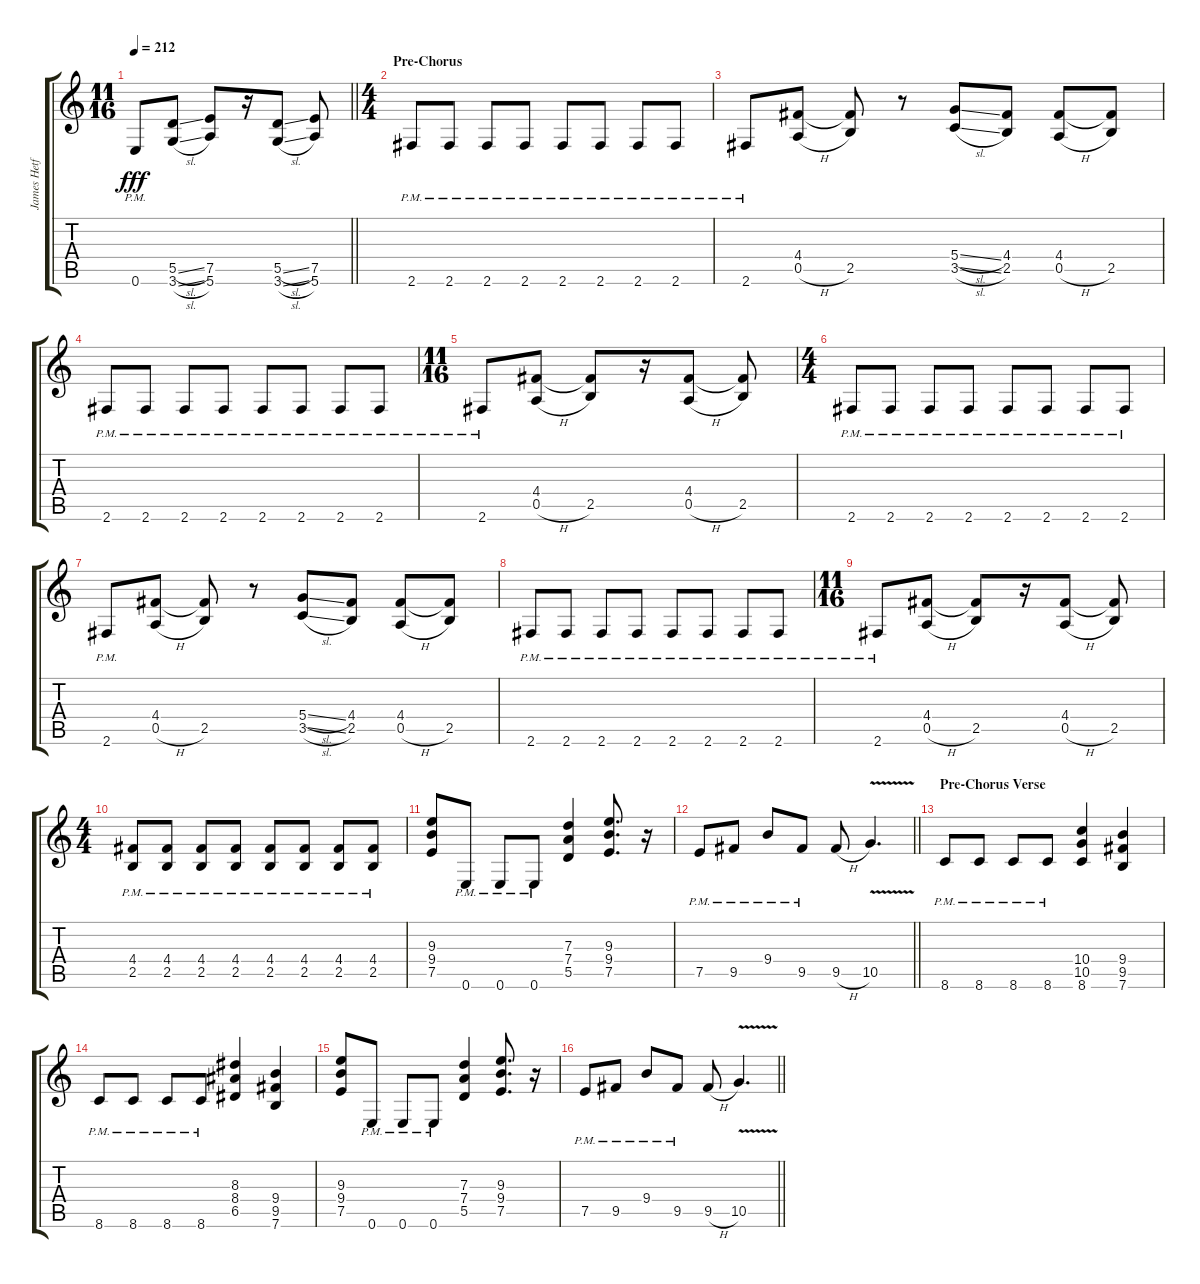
\track ("James Hetfield" "James Hetf") {instrument distortionguitar}
\staff {score tabs}
\tuning (E4 B3 G3 D3 A2 E2) {hide}
\ts (11 16)
\tempo 212
\clef g2
\barLineRight lightlight
\ks c
0.6{pm}.8{dy fff} (5.5{sl} 3.6{sl}).8 (7.5 5.6).8 r.16 (5.5{sl} 3.6{sl}).8 (7.5 5.6).8 |
\ts (4 4)
\section ("" "Pre-Chorus")
2.6{pm}.8 2.6{pm}.8 2.6{pm}.8 2.6{pm}.8 2.6{pm}.8 2.6{pm}.8 2.6{pm}.8 2.6{pm}.8 |
2.6{pm}.8 (4.4 0.5{h}).8 (4.4{t} 2.5).8 r.8 (5.4{sl} 3.5{sl}).8 (4.4 2.5).8 (4.4 0.5{h}).8 (4.4{t} 2.5).8 |
2.6{pm}.8 2.6{pm}.8 2.6{pm}.8 2.6{pm}.8 2.6{pm}.8 2.6{pm}.8 2.6{pm}.8 2.6{pm}.8 |
\ts (11 16)
2.6{pm}.8 (4.4 0.5{h}).8 (4.4{t} 2.5).8 r.16 (4.4 0.5{h}).8 (4.4{t} 2.5).8 |
\ts (4 4)
2.6{pm}.8 2.6{pm}.8 2.6{pm}.8 2.6{pm}.8 2.6{pm}.8 2.6{pm}.8 2.6{pm}.8 2.6{pm}.8 |
2.6{pm}.8 (4.4 0.5{h}).8 (4.4{t} 2.5).8 r.8 (5.4{sl} 3.5{sl}).8 (4.4 2.5).8 (4.4 0.5{h}).8 (4.4{t} 2.5).8 |
2.6{pm}.8 2.6{pm}.8 2.6{pm}.8 2.6{pm}.8 2.6{pm}.8 2.6{pm}.8 2.6{pm}.8 2.6{pm}.8 |
\ts (11 16)
2.6{pm}.8 (4.4 0.5{h}).8 (4.4{t} 2.5).8 r.16 (4.4 0.5{h}).8 (4.4{t} 2.5).8 |
\ts (4 4)
(4.4{pm} 2.5{pm}).8 (4.4{pm} 2.5{pm}).8 (4.4{pm} 2.5{pm}).8 (4.4{pm} 2.5{pm}).8 (4.4{pm} 2.5{pm}).8 (4.4{pm} 2.5{pm}).8 (4.4{pm} 2.5{pm}).8 (4.4{pm} 2.5{pm}).8 |
(9.3 9.4 7.5).8 0.6{pm}.8 0.6{pm}.8 0.6{pm}.8 (7.3 7.4 5.5).4 (9.3 9.4 7.5).8{d} r.16 |
\barLineRight lightlight
7.5{pm}.8 9.5{pm}.8 9.4{pm}.8 9.5{pm}.8 9.5{h}.8 10.5{v}.4{d} |
\section ("" "Pre-Chorus Verse")
8.6{pm}.8 8.6{pm}.8 8.6{pm}.8 8.6{pm}.8 (10.4 10.5 8.6).4 (9.4 9.5 7.6).4 |
8.6{pm}.8 8.6{pm}.8 8.6{pm}.8 8.6{pm}.8 (8.3 8.4 6.5).4 (9.4 9.5 7.6).4 |
(9.3 9.4 7.5).8 0.6{pm}.8 0.6{pm}.8 0.6{pm}.8 (7.3 7.4 5.5).4 (9.3 9.4 7.5).8{d} r.16 |
\barLineRight lightlight
7.5{pm}.8 9.5{pm}.8 9.4{pm}.8 9.5{pm}.8 9.5{h}.8 10.5{v}.4{d}
